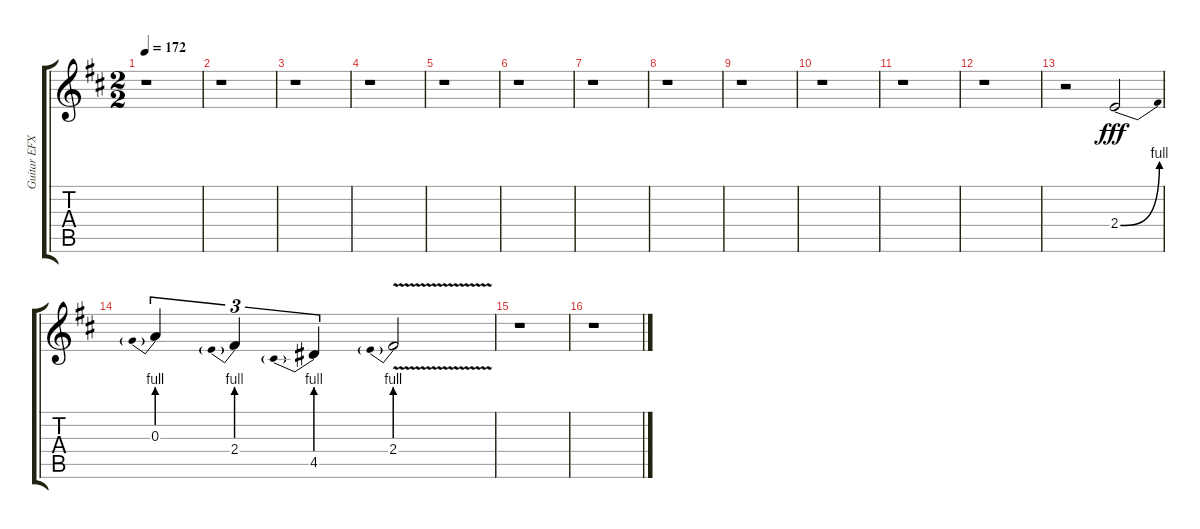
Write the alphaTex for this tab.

\track ("Guitar EFX" "Guitar EFX") {instrument guitarharmonics}
\staff {score tabs}
\tuning (E4 B3 G3 D3 A2 E2) {hide}
\ts (2 2)
\tempo 172
\clef g2
\ks d
r.1{dy f} |
r.1 |
r.1 |
r.1 |
r.1 |
r.1 |
r.1 |
r.1 |
r.1 |
r.1 |
r.1 |
r.1 |
r.2 2.4{be (bend 0 0 60 4)}.2{dy fff instrument guitarharmonics} |
0.3{be (prebend 0 4 60 4)}.4{tu (3 2)} 2.4{be (prebend 0 4 60 4)}.4{tu (3 2)} 4.5{be (prebend 0 4 60 4)}.4{tu (3 2)} 2.4{be (prebend 0 4 60 4) v}.2 |
r.1 |
r.1
